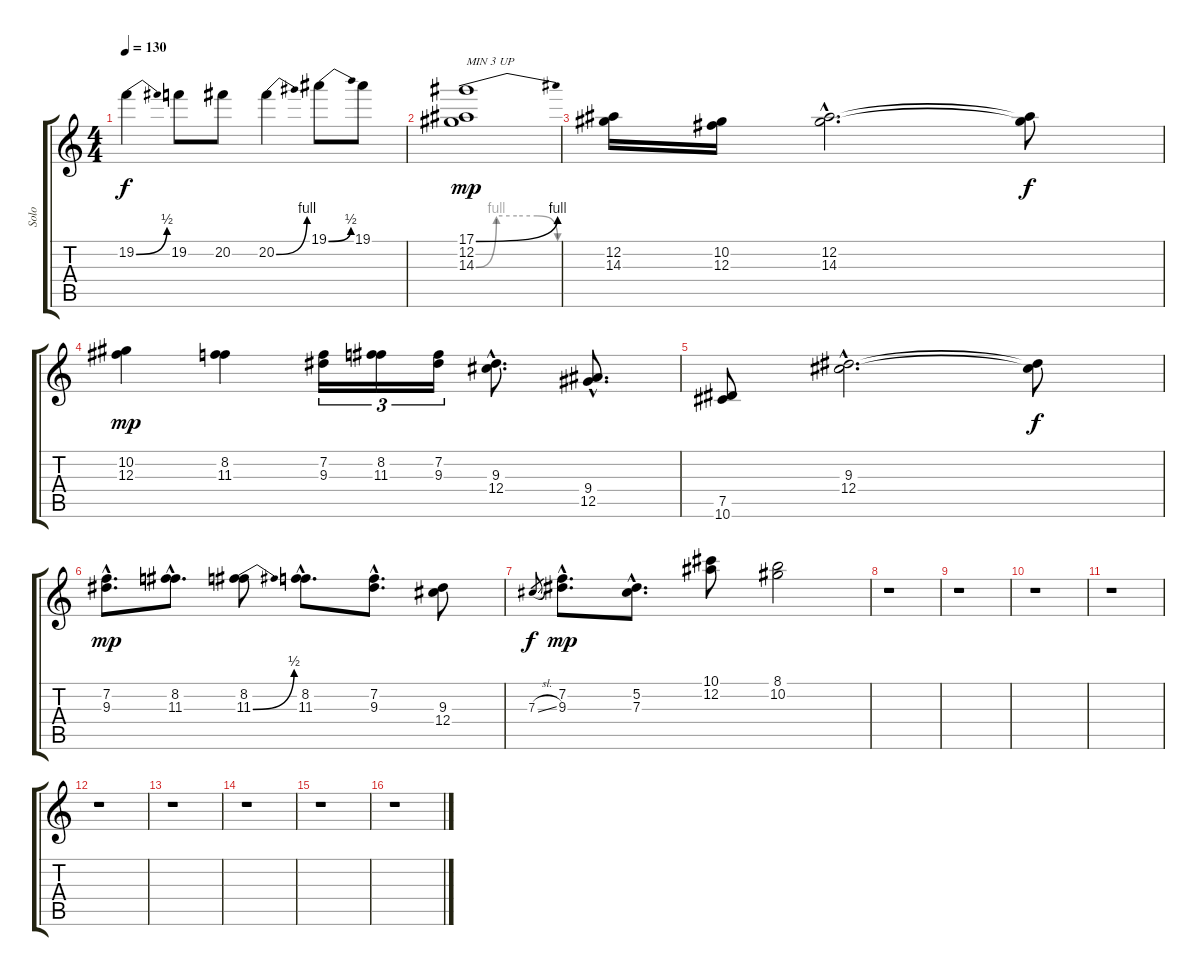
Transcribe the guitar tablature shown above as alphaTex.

\track ("Solo" "Solo") {instrument distortionguitar}
\staff {score tabs}
\tuning (Eb4 Bb3 Gb3 Db3 Ab2 Eb2) {hide}
\ts (4 4)
\tempo 130
\clef g2
\ks c
19.2{be (bend 0 0 60 2)}.4{dy f} 19.2.8 20.2.8 20.2{be (bend 0 0 60 4)}.4 19.1{be (bend 0 0 60 2)}.8 19.1.8 |
(17.1{be (bend 0 0 60 4)} 12.2 14.3{be (custom 0 0 15 4 30 4 45 4 60 0)}).1{txt "MIN 3 UP" dy mp} |
(12.2 14.3).16 (10.2 12.3).16 (12.2{hac} 14.3{hac}).2{d} (12.2{t} 14.3{t}).8{dy f} |
(10.2 12.3).4{dy mp} (8.2 11.3).4 (7.2 9.3).16{tu (3 2)} (8.2 11.3).16{tu (3 2)} (7.2 9.3).16{tu (3 2)} (9.3{hac} 12.4{hac}).8{d} (9.4{hac} 12.5{hac}).8{d} |
(7.5 10.6).8 (9.3{hac} 12.4{hac}).2{d} (9.3{t} 12.4{t}).8{dy f} |
(7.2{hac} 9.3{hac}).8{d dy mp} (8.2{hac} 11.3{hac}).8{d} (8.2 11.3{be (bend 0 0 60 2)}).8 (8.2{hac} 11.3{hac}).8{d} (7.2{hac} 9.3{hac}).8{d} (9.3 12.4).8 |
7.3{sl}.8{gr dy f} (7.2{hac} 9.3{hac}).8{d dy mp} (5.2{hac} 7.3{hac}).8{d} (10.1 12.2).8 (8.1 10.2).2 |
r.1 |
r.1 |
r.1 |
r.1 |
r.1 |
r.1 |
r.1 |
r.1 |
r.1
